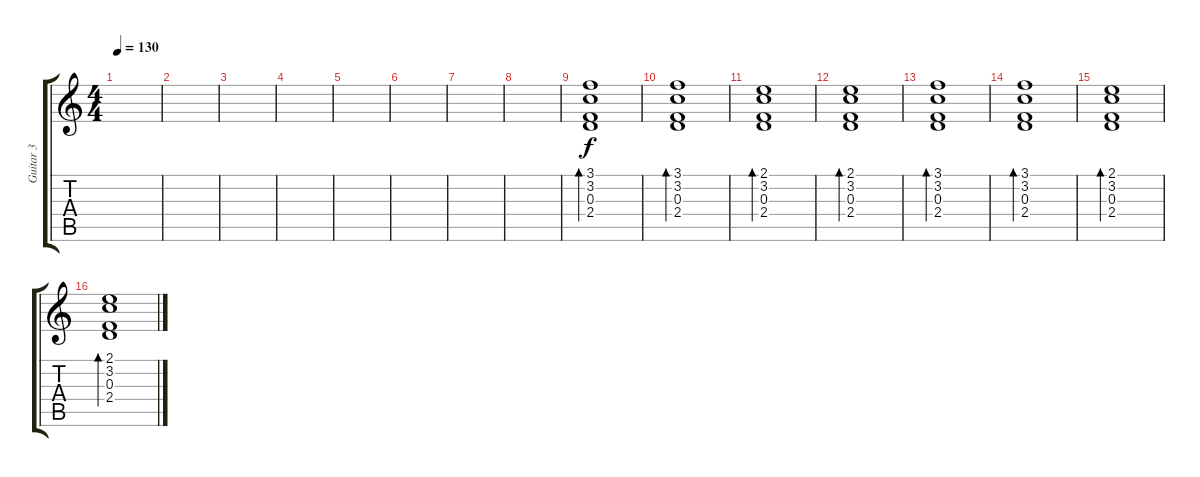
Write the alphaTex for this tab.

\track ("Guitar 3" "Guitar 3") {instrument acousticguitarnylon}
\staff {score tabs}
\tuning (D4 A3 F3 C3 G2 C2) {hide}
\ts (4 4)
\tempo 130
\clef g2
\ks c
|
|
|
|
|
|
|
|
(3.1 3.2 0.3 2.4).1{bd 120} |
(3.1 3.2 0.3 2.4).1{bd 120} |
(2.1 3.2 0.3 2.4).1{bd 120} |
(2.1 3.2 0.3 2.4).1{bd 120} |
(3.1 3.2 0.3 2.4).1{bd 120} |
(3.1 3.2 0.3 2.4).1{bd 120} |
(2.1 3.2 0.3 2.4).1{bd 120} |
(2.1 3.2 0.3 2.4).1{bd 120}
